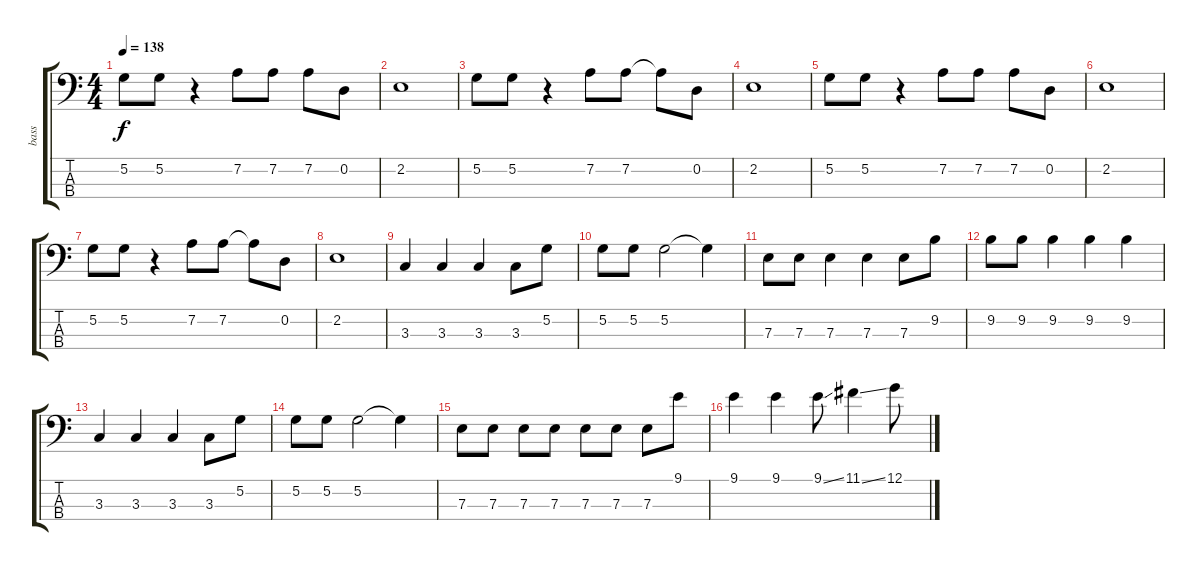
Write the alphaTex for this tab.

\track ("bass" "bass") {instrument electricbassfinger}
\staff {score tabs}
\tuning (G2 D2 A1 E1) {hide}
\ts (4 4)
\tempo 138
\clef f4
\ks c
5.2.8{dy f} 5.2.8 r.4 7.2.8 7.2.8 7.2.8 0.2.8 |
2.2.1 |
5.2.8 5.2.8 r.4 7.2.8 7.2.8 7.2{t}.8 0.2.8 |
2.2.1 |
5.2.8 5.2.8 r.4 7.2.8 7.2.8 7.2.8 0.2.8 |
2.2.1 |
5.2.8 5.2.8 r.4 7.2.8 7.2.8 7.2{t}.8 0.2.8 |
2.2.1 |
3.3.4 3.3.4 3.3.4 3.3.8 5.2.8 |
5.2.8 5.2.8 5.2.2 5.2{t}.4 |
7.3.8 7.3.8 7.3.4 7.3.4 7.3.8 9.2.8 |
9.2.8 9.2.8 9.2.4 9.2.4 9.2.4 |
3.3.4 3.3.4 3.3.4 3.3.8 5.2.8 |
5.2.8 5.2.8 5.2.2 5.2{t}.4 |
7.3.8 7.3.8 7.3.8 7.3.8 7.3.8 7.3.8 7.3.8 9.1.8 |
9.1.4 9.1.4 9.1{ss}.8 11.1{ss}.4 12.1.8
